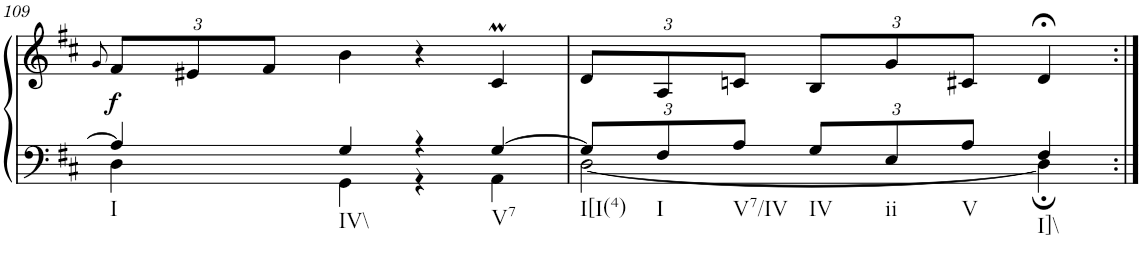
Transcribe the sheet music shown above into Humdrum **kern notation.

**kern	**kern	**dynam
*part1	*part1	*part1
*staff2	*staff1	*staff1/2
*I"Klavier links	*	*
!!LO:PB:g=z
*clefF4	*clefG2	*
*k[f#c#]	*k[f#c#]	*
*M2/2	*M2/2	*
=109	=109	=109
.	8qg/	.
*^	*	*
*	*	*Xbrackettup	*
!LO:TX:b:t=I	!	!	!
!	!	!	!LO:DY:b
4A/]	4D\	12f#/L	f
.	.	12e#X/	.
.	.	12f#/J	.
!LO:TX:b:t=IV\\	!	!	!
4G/	4GG\	4b\	.
4r	4r	4r	.
!LO:TX:b:t=V7	!	!	!
[4G/	4AA\	4c#m/	.
=110	=110	=110	=110
*Xbrackettup	*	*	*
!LO:TX:b:t=I[I(4)	!	!	!
12G/L]	[2D\	12d/L	.
!LO:TX:b:t=I	!	!	!
12F#/	.	12A/	.
!LO:TX:b:t=V7/IV	!	!	!
12A/J	.	12cn/J	.
!LO:TX:b:t=IV	!	!	!
12G/L	.	12B/L	.
!LO:TX:b:t=ii	!	!	!
12E/	.	12g/	.
!LO:TX:b:t=V	!	!	!
12A/J	.	12c#X/J	.
!LO:TX:b:t=I]\\	!	!	!
4F#/	4D;\]	4d;</	.
*v	*v	*	*
=:|!	=:|!	=:|!
*-	*-	*-
